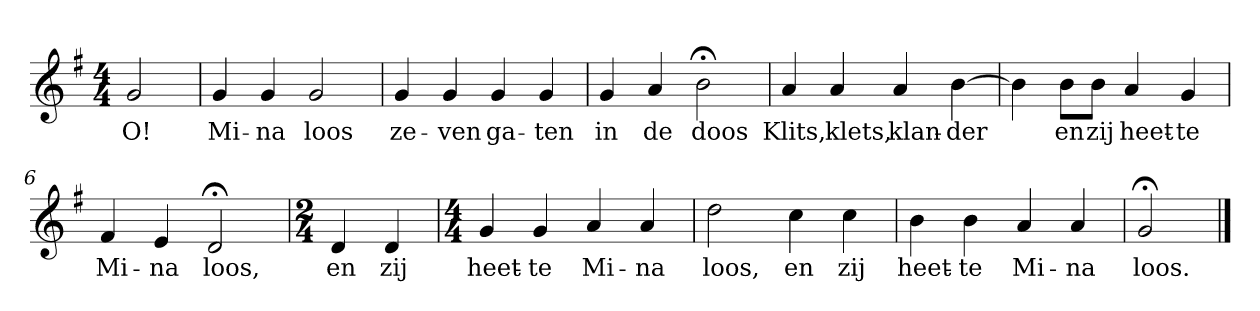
**kern	**text
*part1	*part1
*staff1	*staff1
*k[f#]	*
*G:	*
*M4/4	*
*MM120	*
=	=
2g	O!
=1	=1
4g	Mi-
4g	-na
2g	loos
=2	=2
4g	ze-
4g	-ven
4g	ga-
4g	-ten
=3	=3
4g	in
4a	de
2b;<	doos
=4	=4
4a	Klits,
4a	klets,
4a	klan-
[4b	-der
=5	=5
4b]	.
8bL	en
8bJ	zij
4a	heet-
4g	-te
=6	=6
4f#	Mi-
4e	-na
2d;<	loos,
=7	=7
*M2/4	*
4d	en
4d	zij
=8	=8
*M4/4	*
4g	heet-
4g	-te
4a	Mi-
4a	-na
=9	=9
2dd	loos,
4cc	en
4cc	zij
=10	=10
4b	heet-
4b	-te
4a	Mi-
4a	-na
=11	=11
2g;<	loos.
==	==
*-	*-
